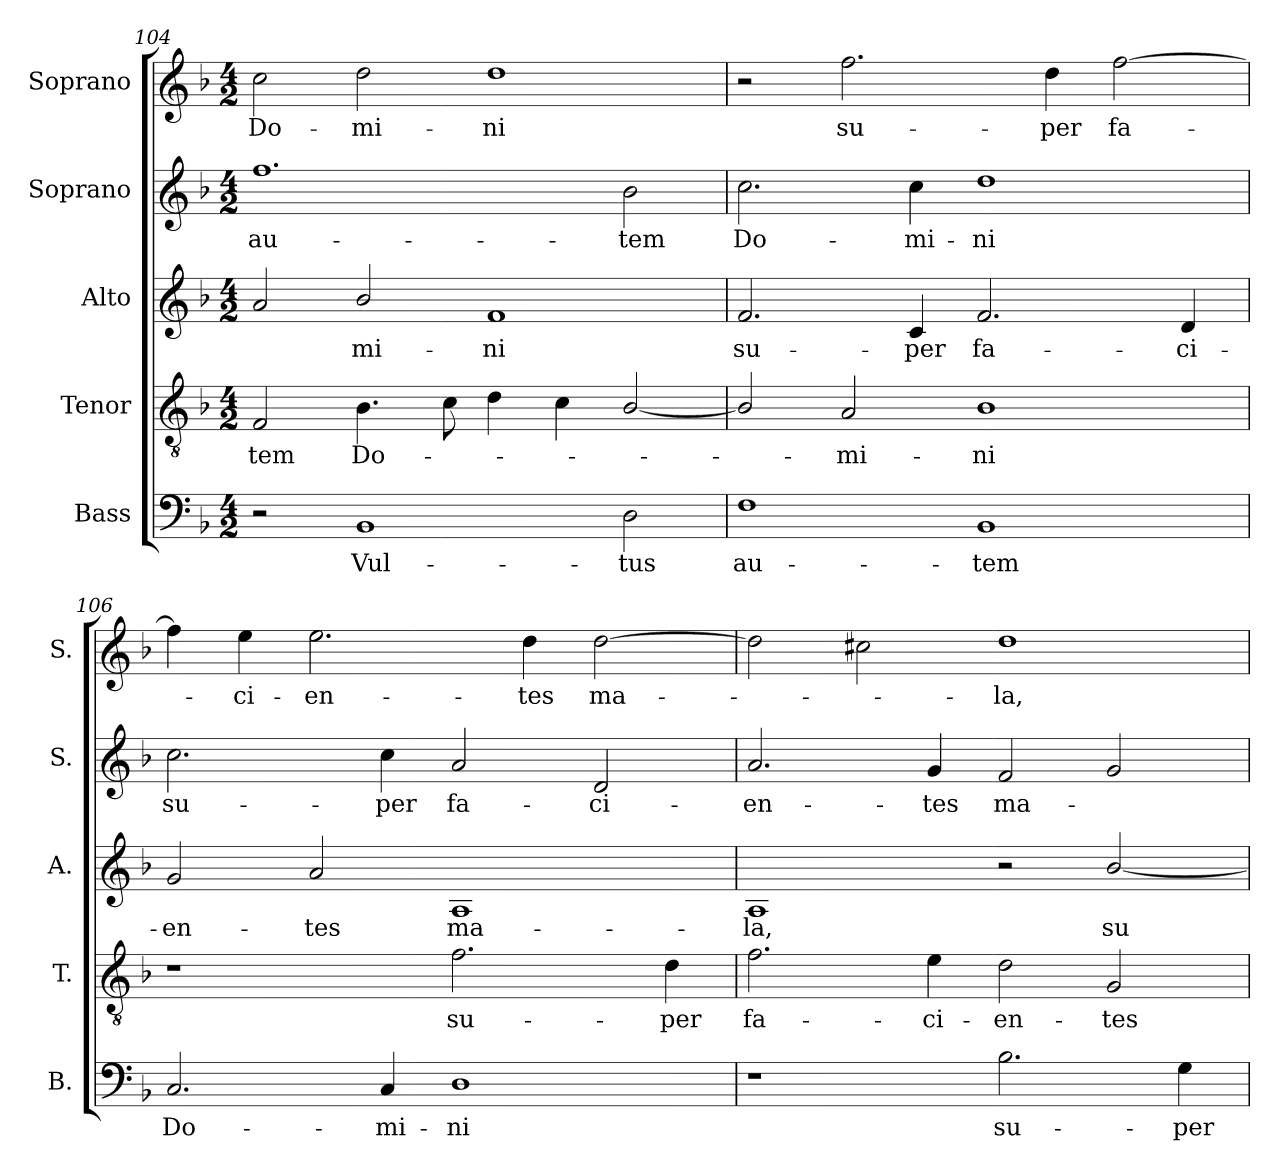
**kern	**text	**kern	**text	**kern	**text	**kern	**text	**kern	**text
*part5	*part5	*part4	*part4	*part3	*part3	*part2	*part2	*part1	*part1
*staff5	*staff5	*staff4	*staff4	*staff3	*staff3	*staff2	*staff2	*staff1	*staff1
*I"Bass	*	*I"Tenor	*	*I"Alto	*	*I"Soprano	*	*I"Soprano	*
*I'B.	*	*I'T.	*	*I'A.	*	*I'S.	*	*I'S.	*
*clefF4	*	*clefGv2	*	*clefG2	*	*clefG2	*	*clefG2	*
*	*	*ITrd7c12	*	*	*	*	*	*	*
*k[b-]	*	*k[b-]	*	*k[b-]	*	*k[b-]	*	*k[b-]	*
*F:	*	*F:	*	*F:	*	*F:	*	*F:	*
*M4/2	*	*M4/2	*	*M4/2	*	*M4/2	*	*M4/2	*
=104	=104	=104	=104	=104	=104	=104	=104	=104	=104
!	!	!	!LO:LY:b:color=#000000	!	!	!	!	!	!
!	!	!	!	!	!	!	!LO:LY:b:color=#000000	!	!
!	!	!	!	!	!	!	!	!	!LO:LY:b:color=#000000
2r	.	2FFi/	-tem	2ai/	.	1.ffi	au-	2cci\	Do-
!	!LO:LY:b:color=#000000	!	!	!	!	!	!	!	!
!	!	!	!LO:LY:b:color=#000000	!	!	!	!	!	!
!	!	!	!	!	!LO:LY:b:color=#000000	!	!	!	!
!	!	!	!	!	!	!	!	!	!LO:LY:b:color=#000000
1BB-i	Vul-	4.BB-i\	Do-	2b-i/	-mi-	.	.	2ddi\	-mi-
.	.	8Ci\	.	.	.	.	.	.	.
!	!	!	!	!	!LO:LY:b:color=#000000	!	!	!	!
!	!	!	!	!	!	!	!	!	!LO:LY:b:color=#000000
.	.	4Di\	.	1fi	-ni	.	.	1ddi	-ni
.	.	4Ci\	.	.	.	.	.	.	.
!	!LO:LY:b:color=#000000	!	!	!	!	!	!	!	!
!	!	!	!	!	!	!	!LO:LY:b:color=#000000	!	!
2Di\	-tus	[2BB-i/	.	.	.	2b-i\	-tem	.	.
=105	=105	=105	=105	=105	=105	=105	=105	=105	=105
!	!LO:LY:b:color=#000000	!	!	!	!	!	!	!	!
!	!	!	!	!	!LO:LY:b:color=#000000	!	!	!	!
!	!	!	!	!	!	!	!LO:LY:b:color=#000000	!	!
1Fi	au-	2BB-i/]	.	2.fi/	su-	2.cci\	Do-	2r	.
!	!	!	!LO:LY:b:color=#000000	!	!	!	!	!	!
!	!	!	!	!	!	!	!	!	!LO:LY:b:color=#000000
.	.	2AAi/	-mi-	.	.	.	.	2.ffi\	su-
!	!	!	!	!	!LO:LY:b:color=#000000	!	!	!	!
!	!	!	!	!	!	!	!LO:LY:b:color=#000000	!	!
.	.	.	.	4ci/	-per	4cci\	-mi-	.	.
!	!LO:LY:b:color=#000000	!	!	!	!	!	!	!	!
!	!	!	!LO:LY:b:color=#000000	!	!	!	!	!	!
!	!	!	!	!	!LO:LY:b:color=#000000	!	!	!	!
!	!	!	!	!	!	!	!LO:LY:b:color=#000000	!	!
1BB-i	-tem	1BB-i	-ni	2.fi/	fa-	1ddi	-ni	.	.
!	!	!	!	!	!	!	!	!	!LO:LY:b:color=#000000
.	.	.	.	.	.	.	.	4ddi\	-per
!	!	!	!	!	!	!	!	!	!LO:LY:b:color=#000000
.	.	.	.	.	.	.	.	[2ffi\	fa-
!	!	!	!	!	!LO:LY:b:color=#000000	!	!	!	!
.	.	.	.	4di/	-ci-	.	.	.	.
=106	=106	=106	=106	=106	=106	=106	=106	=106	=106
!	!LO:LY:b:color=#000000	!	!	!	!	!	!	!	!
!	!	!	!	!	!LO:LY:b:color=#000000	!	!	!	!
!	!	!	!	!	!	!	!LO:LY:b:color=#000000	!	!
2.Ci/	Do-	1r	.	2gi/	-en-	2.cci\	su-	4ffi\]	.
!	!	!	!	!	!	!	!	!	!LO:LY:b:color=#000000
.	.	.	.	.	.	.	.	4eei\	-ci-
!	!	!	!	!	!LO:LY:b:color=#000000	!	!	!	!
!	!	!	!	!	!	!	!	!	!LO:LY:b:color=#000000
.	.	.	.	2ai/	-tes	.	.	2.eei\	-en-
!	!LO:LY:b:color=#000000	!	!	!	!	!	!	!	!
!	!	!	!	!	!	!	!LO:LY:b:color=#000000	!	!
4Ci/	-mi-	.	.	.	.	4cci\	-per	.	.
!	!LO:LY:b:color=#000000	!	!	!	!	!	!	!	!
!	!	!	!LO:LY:b:color=#000000	!	!	!	!	!	!
!	!	!	!	!	!LO:LY:b:color=#000000	!	!	!	!
!	!	!	!	!	!	!	!LO:LY:b:color=#000000	!	!
1Di	-ni	2.Fi\	su-	1Ai	ma-	2ai/	fa-	.	.
!	!	!	!	!	!	!	!	!	!LO:LY:b:color=#000000
.	.	.	.	.	.	.	.	4ddi\	-tes
!	!	!	!	!	!	!	!LO:LY:b:color=#000000	!	!
!	!	!	!	!	!	!	!	!	!LO:LY:b:color=#000000
.	.	.	.	.	.	2di/	-ci-	[2ddi\	ma-
!	!	!	!LO:LY:b:color=#000000	!	!	!	!	!	!
.	.	4Di\	-per	.	.	.	.	.	.
=107	=107	=107	=107	=107	=107	=107	=107	=107	=107
!	!	!	!LO:LY:b:color=#000000	!	!	!	!	!	!
!	!	!	!	!	!LO:LY:b:color=#000000	!	!	!	!
!	!	!	!	!	!	!	!LO:LY:b:color=#000000	!	!
1r	.	2.Fi\	fa-	1Ai	-la,	2.ai/	-en-	2ddi\]	.
.	.	.	.	.	.	.	.	2cc#Xi\	.
!	!	!	!LO:LY:b:color=#000000	!	!	!	!	!	!
!	!	!	!	!	!	!	!LO:LY:b:color=#000000	!	!
.	.	4Ei\	-ci-	.	.	4gi/	-tes	.	.
!	!LO:LY:b:color=#000000	!	!	!	!	!	!	!	!
!	!	!	!LO:LY:b:color=#000000	!	!	!	!	!	!
!	!	!	!	!	!	!	!LO:LY:b:color=#000000	!	!
!	!	!	!	!	!	!	!	!	!LO:LY:b:color=#000000
2.B-i\	su-	2Di\	-en-	2r	.	2fi/	ma-	1ddi	-la,
!	!	!	!LO:LY:b:color=#000000	!	!	!	!	!	!
!	!	!	!	!	!LO:LY:b:color=#000000	!	!	!	!
.	.	2GGi/	-tes	[2b-i/	su-	2gi/	.	.	.
!	!LO:LY:b:color=#000000	!	!	!	!	!	!	!	!
4Gi\	-per	.	.	.	.	.	.	.	.
=	=	=	=	=	=	=	=	=	=
*-	*-	*-	*-	*-	*-	*-	*-	*-	*-
